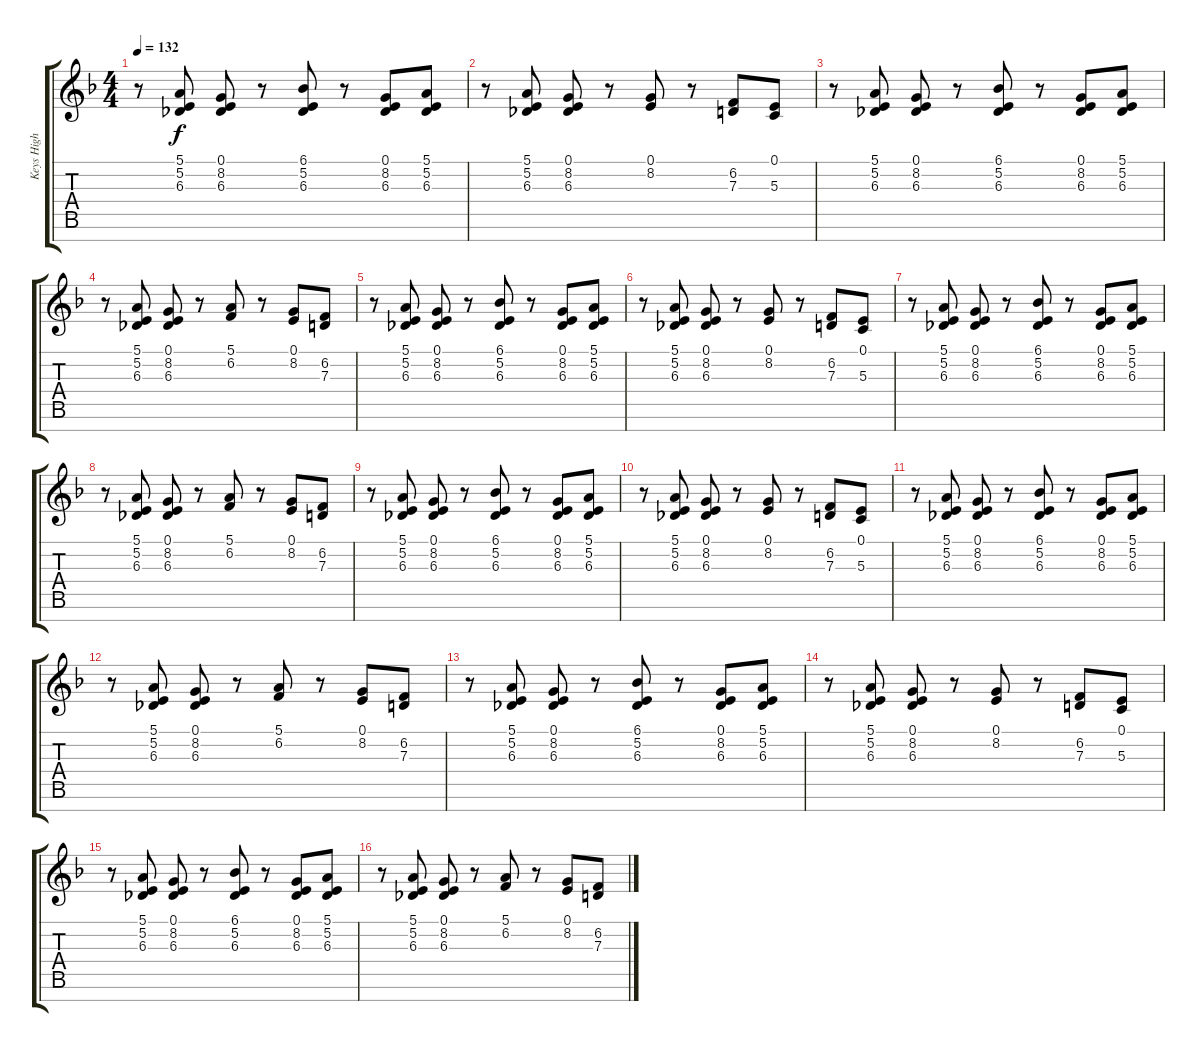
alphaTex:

\track ("Keys High" "Keys High") {instrument acousticgrandpiano}
\staff {score tabs}
\tuning (E4 B3 G3 D3 A2 E2 B1) {hide}
\ts (4 4)
\tempo 132
\clef g2
\ks dminor
r.8{dy f} (5.1 5.2 6.3).8 (0.1 8.2 6.3).8 r.8 (6.1 5.2 6.3).8 r.8 (0.1 8.2 6.3).8 (5.1 5.2 6.3).8 |
r.8 (5.1 5.2 6.3).8 (0.1 8.2 6.3).8 r.8 (0.1 8.2).8 r.8 (6.2 7.3).8 (0.1 5.3).8 |
r.8 (5.1 5.2 6.3).8 (0.1 8.2 6.3).8 r.8 (6.1 5.2 6.3).8 r.8 (0.1 8.2 6.3).8 (5.1 5.2 6.3).8 |
r.8 (5.1 5.2 6.3).8 (0.1 8.2 6.3).8 r.8 (5.1 6.2).8 r.8 (0.1 8.2).8 (6.2 7.3).8 |
r.8 (5.1 5.2 6.3).8 (0.1 8.2 6.3).8 r.8 (6.1 5.2 6.3).8 r.8 (0.1 8.2 6.3).8 (5.1 5.2 6.3).8 |
r.8 (5.1 5.2 6.3).8 (0.1 8.2 6.3).8 r.8 (0.1 8.2).8 r.8 (6.2 7.3).8 (0.1 5.3).8 |
r.8 (5.1 5.2 6.3).8 (0.1 8.2 6.3).8 r.8 (6.1 5.2 6.3).8 r.8 (0.1 8.2 6.3).8 (5.1 5.2 6.3).8 |
r.8 (5.1 5.2 6.3).8 (0.1 8.2 6.3).8 r.8 (5.1 6.2).8 r.8 (0.1 8.2).8 (6.2 7.3).8 |
r.8 (5.1 5.2 6.3).8 (0.1 8.2 6.3).8 r.8 (6.1 5.2 6.3).8 r.8 (0.1 8.2 6.3).8 (5.1 5.2 6.3).8 |
r.8 (5.1 5.2 6.3).8 (0.1 8.2 6.3).8 r.8 (0.1 8.2).8 r.8 (6.2 7.3).8 (0.1 5.3).8 |
r.8 (5.1 5.2 6.3).8 (0.1 8.2 6.3).8 r.8 (6.1 5.2 6.3).8 r.8 (0.1 8.2 6.3).8 (5.1 5.2 6.3).8 |
r.8 (5.1 5.2 6.3).8 (0.1 8.2 6.3).8 r.8 (5.1 6.2).8 r.8 (0.1 8.2).8 (6.2 7.3).8 |
r.8 (5.1 5.2 6.3).8 (0.1 8.2 6.3).8 r.8 (6.1 5.2 6.3).8 r.8 (0.1 8.2 6.3).8 (5.1 5.2 6.3).8 |
r.8 (5.1 5.2 6.3).8 (0.1 8.2 6.3).8 r.8 (0.1 8.2).8 r.8 (6.2 7.3).8 (0.1 5.3).8 |
r.8 (5.1 5.2 6.3).8 (0.1 8.2 6.3).8 r.8 (6.1 5.2 6.3).8 r.8 (0.1 8.2 6.3).8 (5.1 5.2 6.3).8 |
r.8 (5.1 5.2 6.3).8 (0.1 8.2 6.3).8 r.8 (5.1 6.2).8 r.8 (0.1 8.2).8 (6.2 7.3).8
